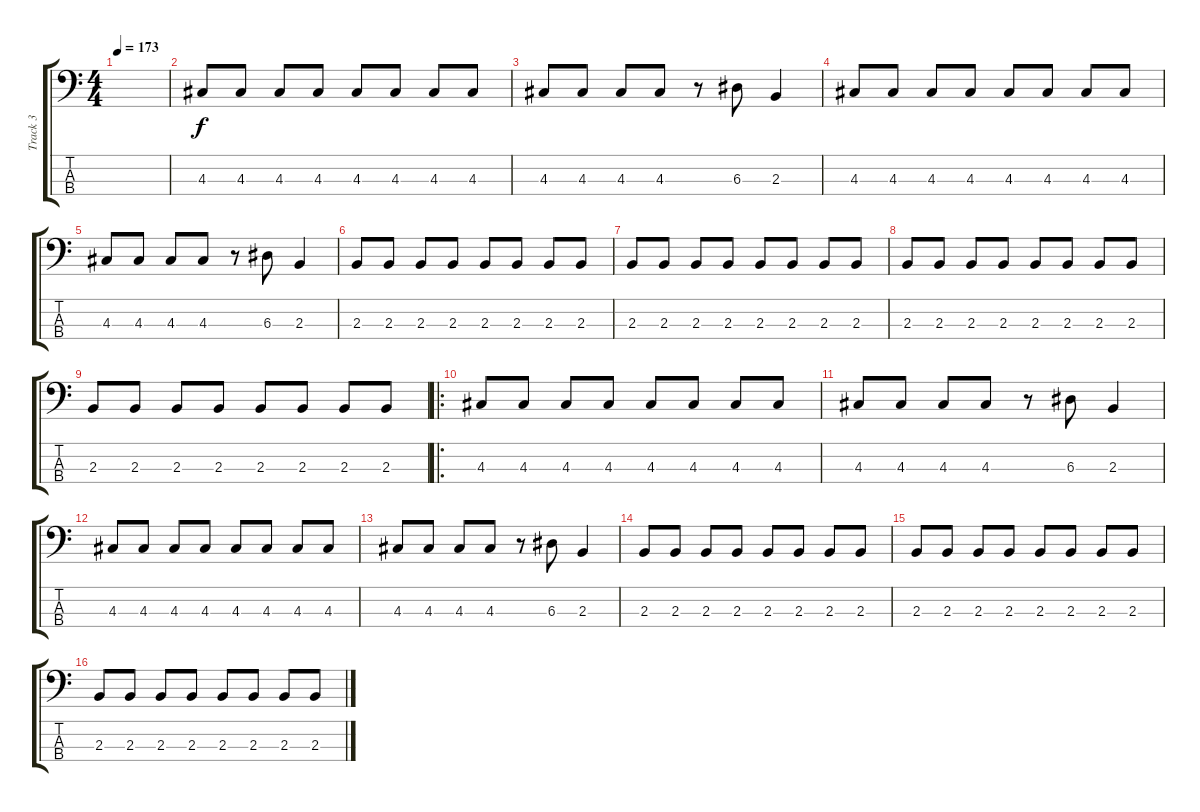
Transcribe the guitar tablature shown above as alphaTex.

\track ("Track 3" "Track 3") {instrument electricbasspick}
\staff {score tabs}
\tuning (G2 D2 A1 E1) {hide}
\ts (4 4)
\tempo 173
\clef f4
\ks c
|
4.3.8 4.3.8 4.3.8 4.3.8 4.3.8 4.3.8 4.3.8 4.3.8 |
4.3.8 4.3.8 4.3.8 4.3.8 r.8 6.3.8 2.3.4 |
4.3.8 4.3.8 4.3.8 4.3.8 4.3.8 4.3.8 4.3.8 4.3.8 |
4.3.8 4.3.8 4.3.8 4.3.8 r.8 6.3.8 2.3.4 |
2.3.8 2.3.8 2.3.8 2.3.8 2.3.8 2.3.8 2.3.8 2.3.8 |
2.3.8 2.3.8 2.3.8 2.3.8 2.3.8 2.3.8 2.3.8 2.3.8 |
2.3.8 2.3.8 2.3.8 2.3.8 2.3.8 2.3.8 2.3.8 2.3.8 |
2.3.8 2.3.8 2.3.8 2.3.8 2.3.8 2.3.8 2.3.8 2.3.8 |
\ro
4.3.8 4.3.8 4.3.8 4.3.8 4.3.8 4.3.8 4.3.8 4.3.8 |
4.3.8 4.3.8 4.3.8 4.3.8 r.8 6.3.8 2.3.4 |
4.3.8 4.3.8 4.3.8 4.3.8 4.3.8 4.3.8 4.3.8 4.3.8 |
4.3.8 4.3.8 4.3.8 4.3.8 r.8 6.3.8 2.3.4 |
2.3.8 2.3.8 2.3.8 2.3.8 2.3.8 2.3.8 2.3.8 2.3.8 |
2.3.8 2.3.8 2.3.8 2.3.8 2.3.8 2.3.8 2.3.8 2.3.8 |
2.3.8 2.3.8 2.3.8 2.3.8 2.3.8 2.3.8 2.3.8 2.3.8
